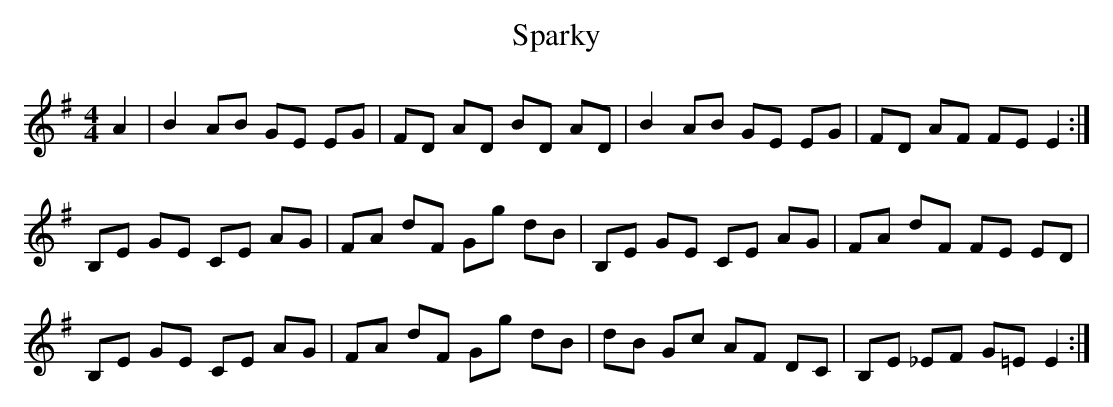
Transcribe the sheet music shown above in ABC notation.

X:1
T:Sparky
M:4/4
L:1/8
K:Em
A2| B2 AB GE EG|FD AD BD AD|B2 AB GE EG|FD AF FE E2 :|
B,E GE CE AG|FA dF Gg dB|B,E GE CE AG|FA dF FE ED|
B,E GE CE AG|FA dF Gg dB|dB Gc AF DC|B,E _EF G=E E2 :|
